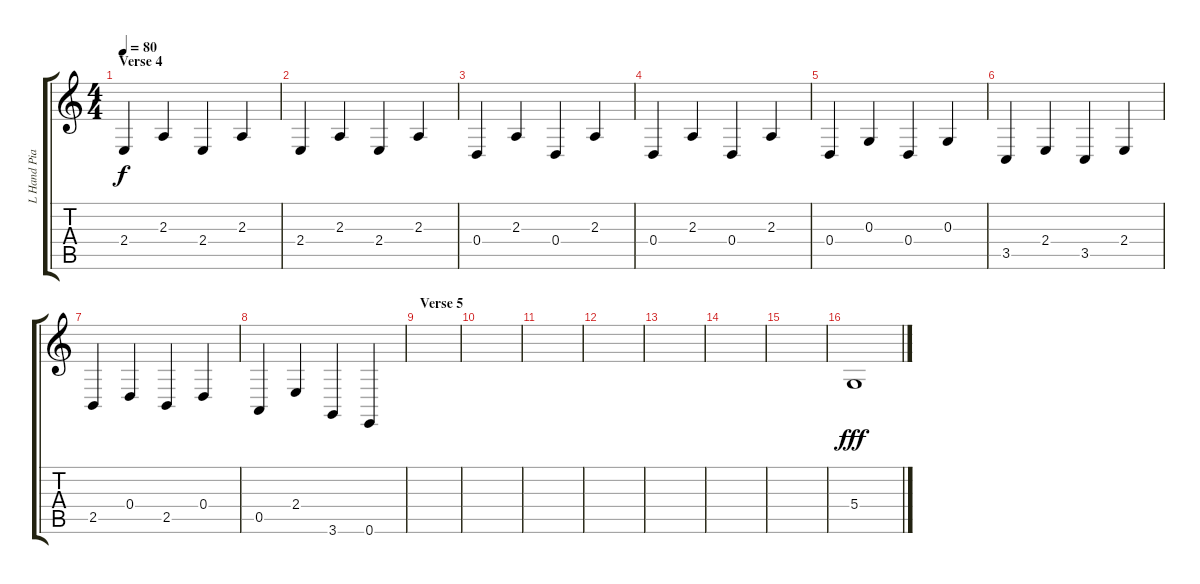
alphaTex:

\track ("L Hand Piano" "L Hand Pia") {instrument acousticgrandpiano}
\staff {score tabs}
\tuning (E4 B3 G3 D3 A2 E2) {hide}
\ts (4 4)
\section ("" "Verse 4")
\tempo 80
\clef g2
\ks c
2.4.4{dy f} 2.3.4 2.4.4 2.3.4 |
2.4.4 2.3.4 2.4.4 2.3.4 |
0.4.4 2.3.4 0.4.4 2.3.4 |
0.4.4 2.3.4 0.4.4 2.3.4 |
0.4.4 0.3.4 0.4.4 0.3.4 |
3.5.4 2.4.4 3.5.4 2.4.4 |
2.5.4 0.4.4 2.5.4 0.4.4 |
0.5.4 2.4.4 3.6.4 0.6.4 |
\section ("" "Verse 5")
|
|
|
|
|
|
|
5.4.1{dy fff volume 0}
